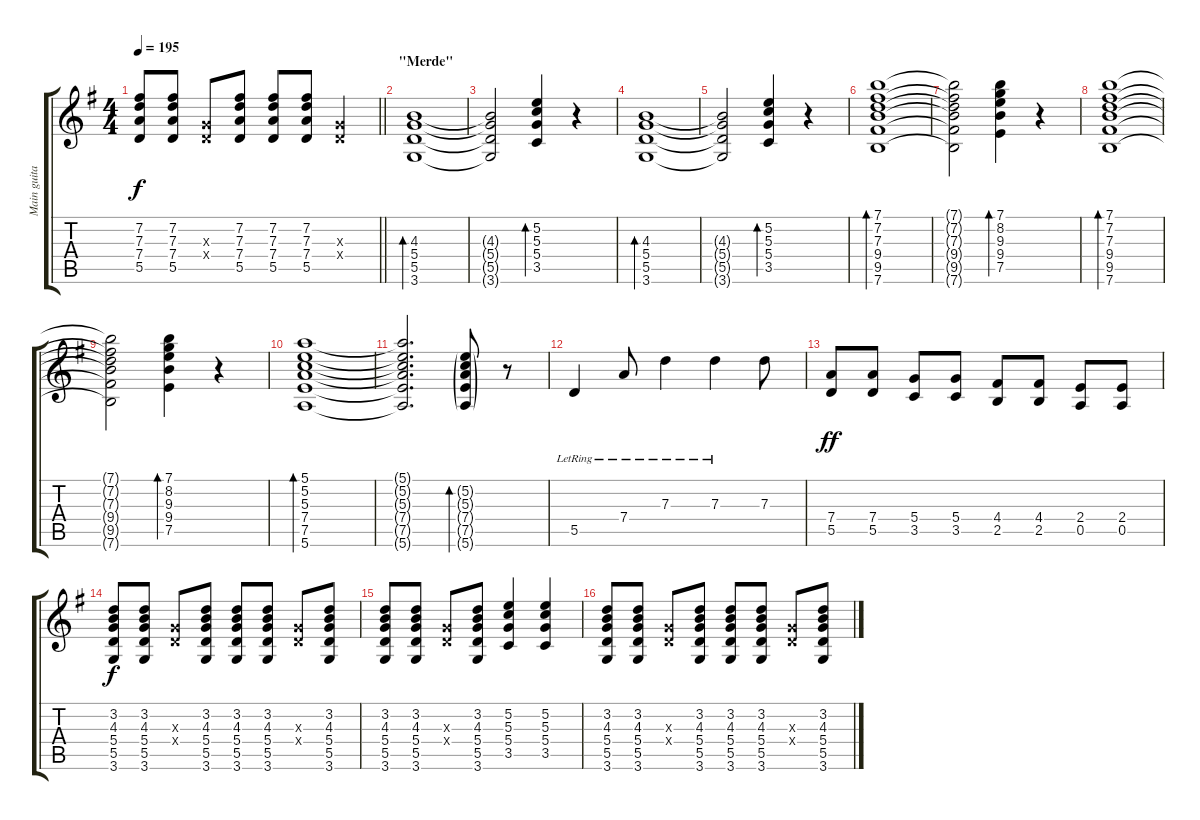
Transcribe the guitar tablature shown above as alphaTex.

\track ("Main guitar" "Main guita") {instrument overdrivenguitar}
\staff {score tabs}
\tuning (E4 B3 G3 D3 A2 E2) {hide}
\ts (4 4)
\tempo 195
\clef g2
\barLineRight lightlight
\ks g
(7.2 7.3 7.4 5.5).8{dy f} (7.2 7.3 7.4 5.5).8 (0.3{x} 0.4{x}).8 (7.2 7.3 7.4 5.5).8 (7.2 7.3 7.4 5.5).8 (7.2 7.3 7.4 5.5).8 (0.3{x} 0.4{x}).4 |
\section ("" "\"Merde\"")
(4.3 5.4 5.5 3.6).1{bd 240 instrument electricguitarclean} |
(4.3{t} 5.4{t} 5.5{t} 3.6{t}).2 (5.2 5.3 5.4 3.5).4{bd 240} r.4 |
(4.3 5.4 5.5 3.6).1{bd 480} |
(4.3{t} 5.4{t} 5.5{t} 3.6{t}).2 (5.2 5.3 5.4 3.5).4{bd 240} r.4 |
(7.1 7.2 7.3 9.4 9.5 7.6).1{bd 240} |
(7.1{t} 7.2{t} 7.3{t} 9.4{t} 9.5{t} 7.6{t}).2 (7.1 8.2 9.3 9.4 7.5).4{bd 240} r.4 |
(7.1 7.2 7.3 9.4 9.5 7.6).1{bd 480} |
(7.1{t} 7.2{t} 7.3{t} 9.4{t} 9.5{t} 7.6{t}).2 (7.1 8.2 9.3 9.4 7.5).4{bd 240} r.4 |
(5.1 5.2 5.3 7.4 7.5 5.6).1{bd 480} |
(5.1{t} 5.2{t} 5.3{t} 7.4{t} 7.5{t} 5.6{t}).2{d} (5.2{g} 5.3{g} 7.4{g} 7.5{g} 5.6{g}).8{bd 120} r.8 |
5.5{lr}.4 7.4{lr}.8 7.3{lr}.4 7.3{lr}.4 7.3.8 |
(7.4 5.5).8{dy ff} (7.4 5.5).8 (5.4 3.5).8 (5.4 3.5).8 (4.4 2.5).8 (4.4 2.5).8 (2.4 0.5).8 (2.4 0.5).8 |
(3.2 4.3 5.4 5.5 3.6).8{dy f volume 9 instrument overdrivenguitar} (3.2 4.3 5.4 5.5 3.6).8 (0.3{x} 0.4{x}).8 (3.2 4.3 5.4 5.5 3.6).8 (3.2 4.3 5.4 5.5 3.6).8 (3.2 4.3 5.4 5.5 3.6).8 (0.3{x} 0.4{x}).8 (3.2 4.3 5.4 5.5 3.6).8 |
(3.2 4.3 5.4 5.5 3.6).8 (3.2 4.3 5.4 5.5 3.6).8 (0.3{x} 0.4{x}).8 (3.2 4.3 5.4 5.5 3.6).8 (5.2 5.3 5.4 3.5).4 (5.2 5.3 5.4 3.5).4 |
(3.2 4.3 5.4 5.5 3.6).8 (3.2 4.3 5.4 5.5 3.6).8 (0.3{x} 0.4{x}).8 (3.2 4.3 5.4 5.5 3.6).8 (3.2 4.3 5.4 5.5 3.6).8 (3.2 4.3 5.4 5.5 3.6).8 (0.3{x} 0.4{x}).8 (3.2 4.3 5.4 5.5 3.6).8
